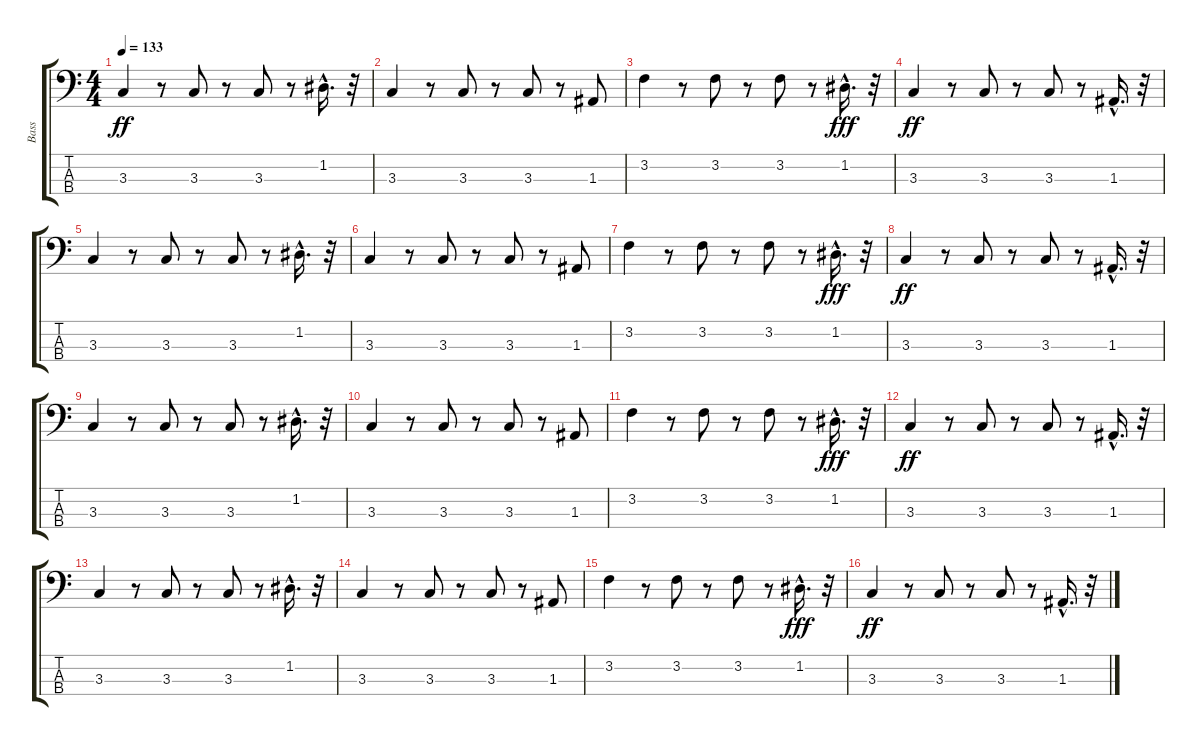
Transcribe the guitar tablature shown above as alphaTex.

\track ("Bass" "Bass") {instrument electricbassfinger}
\staff {score tabs}
\tuning (G2 D2 A1 E1) {hide}
\ts (4 4)
\tempo 133
\clef f4
\ks c
3.3.4{dy ff} r.8 3.3.8 r.8 3.3.8 r.8 1.2{hac}.16{d} r.32 |
3.3.4 r.8 3.3.8 r.8 3.3.8 r.8 1.3.8 |
3.2.4 r.8 3.2.8 r.8 3.2.8 r.8 1.2{hac}.16{d dy fff} r.32 |
3.3.4{dy ff} r.8 3.3.8 r.8 3.3.8 r.8 1.3{hac}.16{d} r.32 |
3.3.4 r.8 3.3.8 r.8 3.3.8 r.8 1.2{hac}.16{d} r.32 |
3.3.4 r.8 3.3.8 r.8 3.3.8 r.8 1.3.8 |
3.2.4 r.8 3.2.8 r.8 3.2.8 r.8 1.2{hac}.16{d dy fff} r.32 |
3.3.4{dy ff} r.8 3.3.8 r.8 3.3.8 r.8 1.3{hac}.16{d} r.32 |
3.3.4 r.8 3.3.8 r.8 3.3.8 r.8 1.2{hac}.16{d} r.32 |
3.3.4 r.8 3.3.8 r.8 3.3.8 r.8 1.3.8 |
3.2.4 r.8 3.2.8 r.8 3.2.8 r.8 1.2{hac}.16{d dy fff} r.32 |
3.3.4{dy ff} r.8 3.3.8 r.8 3.3.8 r.8 1.3{hac}.16{d} r.32 |
3.3.4 r.8 3.3.8 r.8 3.3.8 r.8 1.2{hac}.16{d} r.32 |
3.3.4 r.8 3.3.8 r.8 3.3.8 r.8 1.3.8 |
3.2.4 r.8 3.2.8 r.8 3.2.8 r.8 1.2{hac}.16{d dy fff} r.32 |
3.3.4{dy ff} r.8 3.3.8 r.8 3.3.8 r.8 1.3{hac}.16{d} r.32
